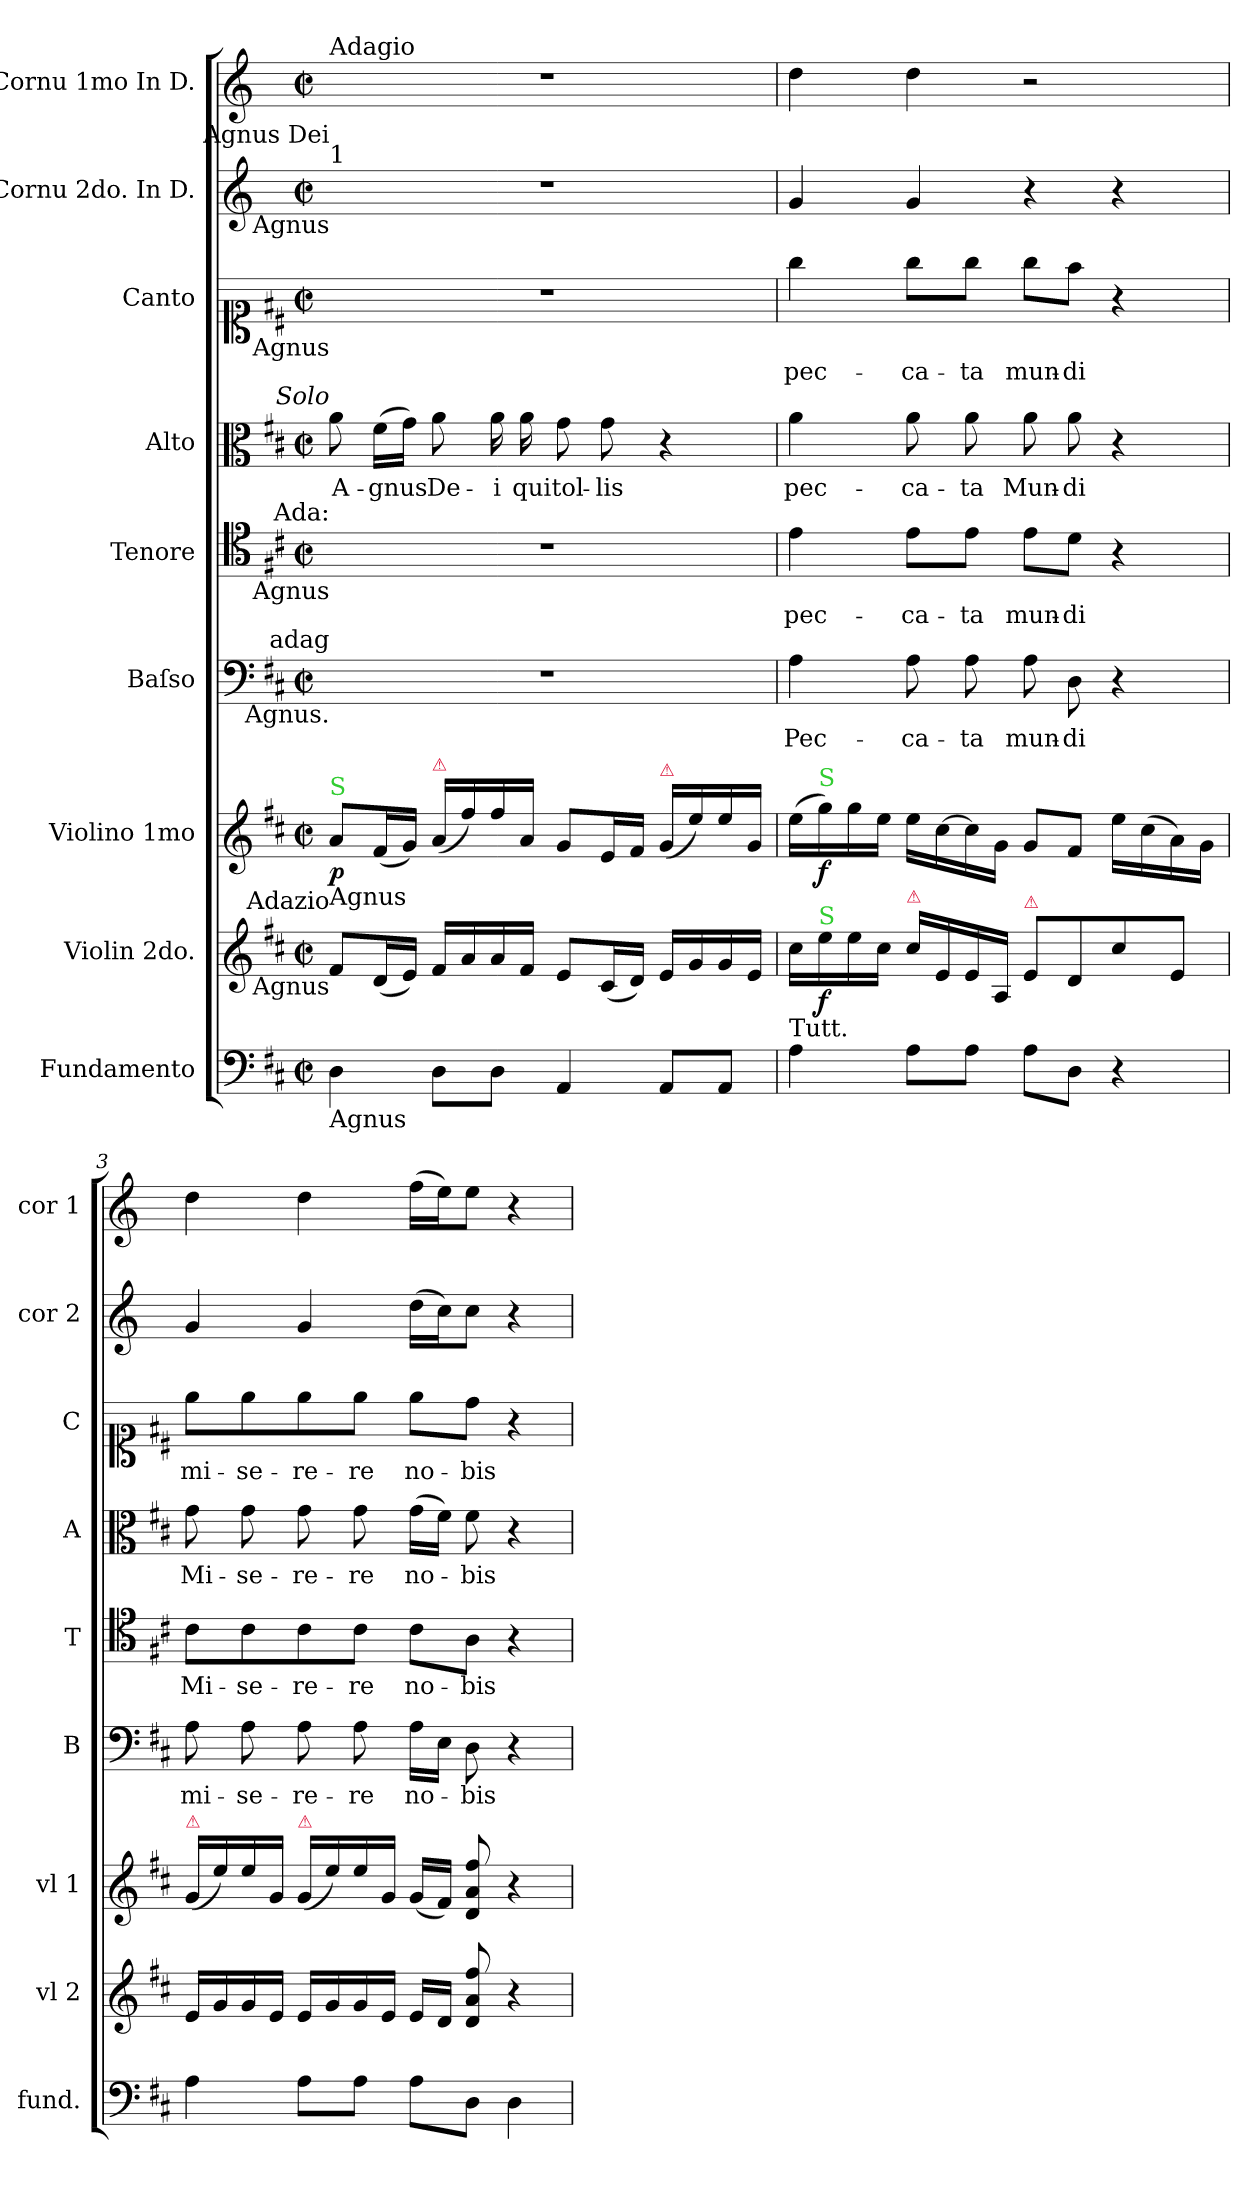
**kern	**kern	**dynam	**kern	**dynam	**kern	**text	**kern	**text	**kern	**text	**kern	**text	**kern	**kern
*part9	*part8	*part8	*part7	*part7	*part6	*part6	*part5	*part5	*part4	*part4	*part3	*part3	*part2	*part1
*staff9	*staff8	*staff8	*staff7	*staff7	*staff6	*staff6	*staff5	*staff5	*staff4	*staff4	*staff3	*staff3	*staff2	*staff1
*I"Fundamento	*I"Violin 2do.	*	*I"Violino 1mo	*	*I"Baſso	*	*I"Tenore	*	*I"Alto	*	*I"Canto	*	*I"Cornu 2do. In D.	*I"Cornu 1mo In D.
*I'fund.	*I'vl 2	*	*I'vl 1	*	*I'B	*	*I'T	*	*I'A	*	*I'C	*	*I'cor 2	*I'cor 1
*clefF4	*clefG2	*	*clefG2	*	*clefF4	*	*clefC4	*	*clefC3	*	*clefC1	*	*clefG2	*clefG2
*	*	*	*	*	*	*	*	*	*	*	*	*	*ITrd6c10	*ITrd6c10
*k[f#c#]	*k[f#c#]	*	*k[f#c#]	*	*k[f#c#]	*	*k[f#c#]	*	*k[f#c#]	*	*k[f#c#]	*	*k[f#c#]	*k[f#c#]
*M2/2	*M2/2	*	*M2/2	*	*M2/2	*	*M2/2	*	*M2/2	*	*M2/2	*	*M2/2	*M2/2
*met(c|)	*met(c|)	*	*met(c|)	*	*met(c|)	*	*met(c|)	*	*met(c|)	*	*met(c|)	*	*met(c|)	*met(c|)
=1	=1	=1	=1	=1	=1	=1	=1	=1	=1	=1	=1	=1	=1	=1
!	!	!	!	!	!	!	!	!	!	!	!	!	!	!LO:TX:b:rj:t=Agnus Dei
!	!	!	!	!	!	!	!	!	!	!	!	!	!	!LO:TX:a:t=Adagio
!	!	!	!	!	!	!	!	!	!	!	!	!	!LO:TX:a:t=1	!
!	!	!	!	!	!	!	!	!	!	!	!	!	!LO:TX:b:rj:t=Agnus	!
!	!	!	!	!	!	!	!	!	!	!	!LO:TX:b:rj:t=Agnus	!	!	!
!	!	!	!	!	!	!	!	!	!LO:TX:a:i:rj:t=Solo	!	!	!	!	!
!	!	!	!	!	!	!	!LO:TX:b:rj:t=Agnus	!	!	!	!	!	!	!
!	!	!	!	!	!	!	!LO:TX:a:rj:t=Ada&colon;	!	!	!	!	!	!	!
!	!	!	!	!	!LO:TX:b:rj:t=Agnus.	!	!	!	!	!	!	!	!	!
!	!	!	!	!	!LO:TX:a:rj:t=adag	!	!	!	!	!	!	!	!	!
!	!	!	!LO:TX:a:color=limegreen:t=S	!	!	!	!	!	!	!	!	!	!	!
!	!	!	!LO:TX:b:t=Agnus	!	!	!	!	!	!	!	!	!	!	!
!	!LO:TX:b:rj:t=Agnus	!	!	!	!	!	!	!	!	!	!	!	!	!
!	!LO:TX:a:rj:t=Adazio	!	!	!	!	!	!	!	!	!	!	!	!	!
!LO:TX:b:t=Agnus	!	!	!	!	!	!	!	!	!	!	!	!	!	!
!	!	!	!	!LO:DY:b	!	!	!	!	!	!	!	!	!	!
4D\	8f#/L	.	8a/L	p	1r	.	1r	.	8a\	A-	1r	.	1r	1r
.	(16d/L	.	(16f#/L	.	.	.	.	.	(16f#\LL	-gnus	.	.	.	.
.	16e/JJ)	.	16g/JJ)	.	.	.	.	.	16g\JJ)	.	.	.	.	.
!	!	!	!LO:TX:a:color=crimson:t=⚠	!	!	!	!	!	!	!	!	!	!	!
8D\L	16f#/LL	.	(16a/LL	.	.	.	.	.	8a\	De-	.	.	.	.
!	!	!LO:DY:b	!	!	!	!	!	!	!	!	!	!	!	!
.	16a/	pia	16ff#\)	.	.	.	.	.	.	.	.	.	.	.
8D\J	16a/	.	16ff#\	.	.	.	.	.	16a\	-i	.	.	.	.
.	16f#/JJ	.	16a/JJ	.	.	.	.	.	16a\	qui	.	.	.	.
4AA/	8e/L	.	8g/L	.	.	.	.	.	8g\	tol-	.	.	.	.
.	(16c#/L	.	16e/L	.	.	.	.	.	8g\	-lis	.	.	.	.
.	16d/JJ)	.	16f#/JJ	.	.	.	.	.	.	.	.	.	.	.
!	!	!	!LO:TX:a:color=crimson:t=⚠	!	!	!	!	!	!	!	!	!	!	!
8AA/L	16e/LL	.	(16g/LL	.	.	.	.	.	4r	.	.	.	.	.
.	16g/	.	16ee\)	.	.	.	.	.	.	.	.	.	.	.
8AA/J	16g/	.	16ee\	.	.	.	.	.	.	.	.	.	.	.
.	16e/JJ	.	16g/JJ	.	.	.	.	.	.	.	.	.	.	.
=2	=2	=2	=2	=2	=2	=2	=2	=2	=2	=2	=2	=2	=2	=2
!LO:TX:a:t=Tutt.	!	!	!	!	!	!	!	!	!	!	!	!	!	!
4A\	16cc#\LL	.	(16ee\LL	.	4A\	Pec-	4e\	pec-	4a\	pec-	4gg\	pec-	4A/	4e\
!	!	!	!LO:TX:a:color=limegreen:t=S	!	!	!	!	!	!	!	!	!	!	!
!	!LO:TX:a:color=limegreen:t=S	!	!	!	!	!	!	!	!	!	!	!	!	!
!	!	!LO:DY:b	!	!LO:DY:b	!	!	!	!	!	!	!	!	!	!
.	16ee\	f	16gg\)	f	.	.	.	.	.	.	.	.	.	.
.	16ee\	.	16gg\	.	.	.	.	.	.	.	.	.	.	.
.	16cc#\JJ	.	16ee\JJ	.	.	.	.	.	.	.	.	.	.	.
!	!LO:TX:a:color=crimson:t=⚠	!	!	!	!	!	!	!	!	!	!	!	!	!
8A\L	16cc#\LL	.	16ee\LL	.	8A\	-ca-	8e\L	-ca-	8a\	-ca-	8gg\L	-ca-	4A/	4e\
.	16e/	.	[16cc#\	.	.	.	.	.	.	.	.	.	.	.
8A\J	16e/	.	16cc#\]	.	8A\	-ta	8e\J	-ta	8a\	-ta	8gg\J	-ta	.	.
.	16A/JJ	.	16g\JJ	.	.	.	.	.	.	.	.	.	.	.
!	!LO:TX:a:color=crimson:t=⚠	!	!	!	!	!	!	!	!	!	!	!	!	!
8A\L	8e/L	.	8g/L	.	8A\	mun-	8e\L	mun-	8a\	Mun-	8gg\L	mun-	4r	2r
8D\J	8d/	.	8f#/J	.	8D\	-di	8d\J	-di	8a\	-di	8ff#\J	-di	.	.
4r	8cc#\	.	16ee\LL	.	4r	.	4r	.	4r	.	4r	.	4r	.
.	.	.	(16cc#\	.	.	.	.	.	.	.	.	.	.	.
.	8e/J	.	16a\)	.	.	.	.	.	.	.	.	.	.	.
.	.	.	16g\JJ	.	.	.	.	.	.	.	.	.	.	.
=3	=3	=3	=3	=3	=3	=3	=3	=3	=3	=3	=3	=3	=3	=3
!	!	!	!LO:TX:a:color=crimson:t=⚠	!	!	!	!	!	!	!	!	!	!	!
4A\	16e/LL	.	(16g/LL	.	8A\	mi-	8c#\L	Mi-	8g\	Mi-	8ee\L	mi-	4A/	4e\
.	16g/	.	16ee\)	.	.	.	.	.	.	.	.	.	.	.
.	16g/	.	16ee\	.	8A\	-se-	8c#\	-se-	8g\	-se-	8ee\	-se-	.	.
.	16e/JJ	.	16g/JJ	.	.	.	.	.	.	.	.	.	.	.
!	!	!	!LO:TX:a:color=crimson:t=⚠	!	!	!	!	!	!	!	!	!	!	!
8A\L	16e/LL	.	(16g/LL	.	8A\	-re-	8c#\	-re-	8g\	-re-	8ee\	-re-	4A/	4e\
.	16g/	.	16ee\)	.	.	.	.	.	.	.	.	.	.	.
8A\J	16g/	.	16ee\	.	8A\	-re	8c#\J	-re	8g\	-re	8ee\J	-re	.	.
.	16e/JJ	.	16g/JJ	.	.	.	.	.	.	.	.	.	.	.
8A\L	16e/LL	.	(16g/LL	.	16A\LL	no-	8c#\L	no-	(16g\LL	no-	8ee\L	no-	(16e\LL	(16g\LL
.	16d/JJ	.	16f#/JJ)	.	16E\JJ	.	.	.	16f#\JJ)	.	.	.	16d\J)	16f#\J)
8D\J	8d/ 8a/ 8ff#/	.	8d/ 8a/ 8ff#/	.	8D\	-bis	8A\J	-bis	8f#\	-bis	8dd\J	-bis	8d\J	8f#\J
4D\	4r	.	4r	.	4r	.	4r	.	4r	.	4r	.	4r	4r
=	=	=	=	=	=	=	=	=	=	=	=	=	=	=
*-	*-	*-	*-	*-	*-	*-	*-	*-	*-	*-	*-	*-	*-	*-
